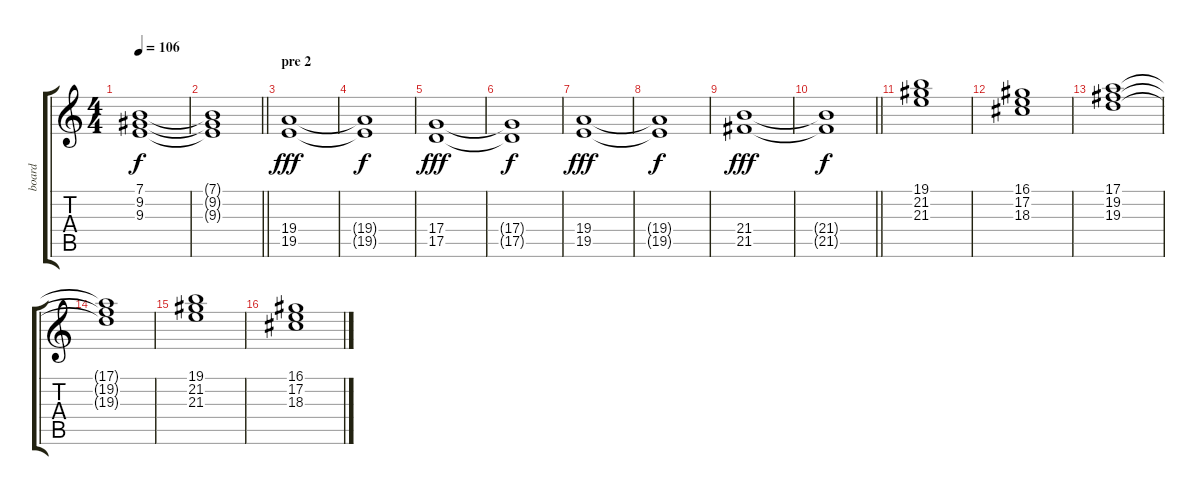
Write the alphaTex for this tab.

\track ("board" "board") {instrument pad2warm}
\staff {score tabs}
\tuning (E4 B3 G3 D3 A2 E2) {hide}
\ts (4 4)
\tempo 106
\clef g2
\ks c
(7.1 9.2 9.3).1{dy f} |
\barLineRight lightlight
(7.1{t} 9.2{t} 9.3{t}).1 |
\section ("" "pre 2")
(19.4 19.5).1{dy fff} |
(19.4{t} 19.5{t}).1{dy f} |
(17.4 17.5).1{dy fff} |
(17.4{t} 17.5{t}).1{dy f} |
(19.4 19.5).1{dy fff} |
(19.4{t} 19.5{t}).1{dy f} |
(21.4 21.5).1{dy fff} |
\barLineRight lightlight
(21.4{t} 21.5{t}).1{dy f} |
(19.1 21.2 21.3).1 |
(16.1 17.2 18.3).1 |
(17.1 19.2 19.3).1 |
(17.1{t} 19.2{t} 19.3{t}).1 |
(19.1 21.2 21.3).1 |
(16.1 17.2 18.3).1
